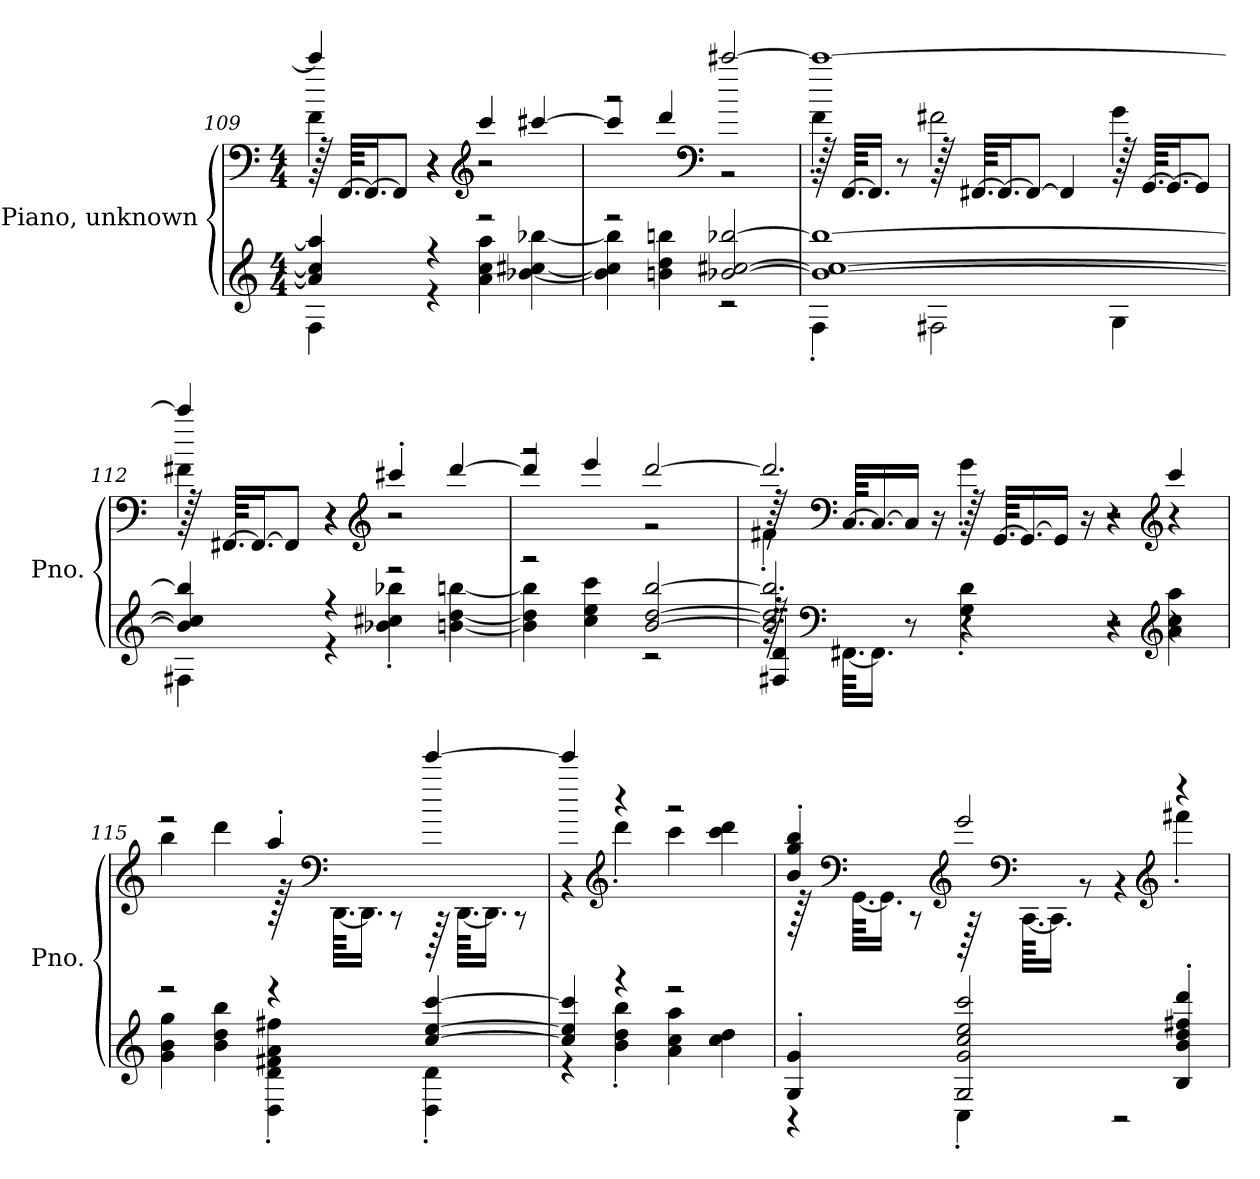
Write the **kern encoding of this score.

**kern	**kern
*part1	*part1
*staff2	*staff1
*I"Piano, unknown	*
*I'Pno.	*
*clefG2	*clefF4
*k[]	*k[]
*M4/4	*M4/4
=109	=109
*^	*^
*	*	*	*^
4a/] 4cc/] 4aa/]	4F\	4ccc/]	4f\	128r
.	.	.	.	[64.FF/KKLL
.	.	.	.	16.FF/J_
.	.	.	.	8FF/J]
4r	4r	4r	4r	4r
*	*	*clefG2	*	*
2r	4a\ 4cc\ 4aa\	2r	2r	4ccc/
.	[4b-X\ [4cc#X\ [4bb-X\	.	.	[4ccc#X/
*	*	*	*v	*v
=110	=110	=110	=110
2r	4b-\] 4cc#\] 4bb-\]	2r	4ccc#/]
.	4bn\ 4dd\ 4bbn\	.	4ddd/
*	*	*clefF4	*
[2b-X/ [2cc#X/ [2bb-X/	2r	[2ccc#X/	2r
!!LO:LB:g=z
=111	=111	=111	=111
*	*	*	*^
1b-_ 1cc#_ 1bb-_	4F'\	1ccc#_	4f'\	128r
.	.	.	.	[64.FF/KKLL
.	.	.	.	16.FF/JJ]
.	.	.	.	8r
.	2F#X\	.	2f#X\	128r
.	.	.	.	[64.FF#X/KKLL
.	.	.	.	16.FF#/J_
.	.	.	.	8FF#/J_
.	.	.	.	4FF#/]
.	4G\	.	4g\	128r
.	.	.	.	[64.GG/KKLL
.	.	.	.	16.GG/J_
.	.	.	.	8GG/J]
=112	=112	=112	=112	=112
4b-/] 4cc#/] 4bb-/]	4F#X\	4ccc#/]	4f#X\	128r
.	.	.	.	[64.FF#X/KKLL
.	.	.	.	16.FF#/J_
.	.	.	.	8FF#/J]
4r	4r	4r	4r	4r
*	*	*clefG2	*	*
2r	4b-X\' 4cc#X\' 4bb-X\'	2r	2r	4ccc#X'/
.	[4bn\ [4dd\ [4bbn\	.	.	[4ddd/
*	*	*	*v	*v
=113	=113	=113	=113
2r	4b\] 4dd\] 4bb\]	2r	4ddd/]
.	4cc\ 4ee\ 4ccc\	.	4eee/
[2b/ [2dd/ [2bb/	2r	[2ddd/	2r
!!LO:LB:g=z
=114	=114	=114	=114
*	*^	*	*^
2.b/] 2.dd/] 2.bb/]	128r	4F#X/' 4d/'	2.ddd/]	4f#X'\	128r
*clefF4	*	*	*clefF4	*	*
.	[64.FF#X\KKLL	.	.	.	[64.C/KKLL
.	16.FF#\JJ]	.	.	.	16.C/_
.	8r	.	.	.	16C/JJ]
.	.	.	.	.	16r
.	4G\' 4d\'	4r	.	4g'\	128r
.	.	.	.	.	[64.GG/KKLL
.	.	.	.	.	16.GG/_
.	.	.	.	.	16GG/JJ]
.	.	.	.	.	16r
.	4r	2r	.	2r	4r
*clefG2	*	*	*clefG2	*	*
4r	4a\ 4cc\ 4aa\	.	4r	.	4ccc/
*	*v	*v	*	*	*
*	*	*	*v	*v
=115	=115	=115	=115
2r	4g\ 4b\ 4gg\	2r	4bb\
.	4b\ 4dd\ 4bb\	.	4ddd\
4r	4D\' 4d\' 4f#X\' 4a\' 4ff#X\'	4aa'/	128r
*	*	*clefF4	*
.	.	.	[64.DD\KKLL
.	.	.	16.DD\JJ]
.	.	.	8r
[4cc/ [4ee/ [4ccc/	4D\' 4d\'	[4eee/	128r
.	.	.	[64.DD\KKLL
.	.	.	16.DD\JJ]
.	.	.	8r
!!LO:PB:g=z	!!
=116	=116	=116	=116
4cc/] 4ee/] 4ccc/]	4r	4eee/]	4r
*	*	*clefG2	*
4r	4b\' 4dd\' 4bb\'	4r	4ddd'\
2r	4a\ 4cc\ 4aa\	2r	4ccc\
.	4cc\ 4dd\	.	4ccc\ 4ddd\
=117	=117	=117	=117
4G/' 4g/'	4r	4b/' 4gg/' 4bb/'	128r
*	*	*clefF4	*
.	.	.	[64.GG\KKLL
.	.	.	16.GG\JJ]
.	.	.	8r
*	*	*clefG2	*
2G/ 2g/ 2cc/ 2ee/ 2ccc/	4C'\	2eee/	128r
*	*	*clefF4	*
.	.	.	[64.CC\KKLL
.	.	.	16.CC\JJ]
.	.	.	8r
.	2r	.	4r
*	*	*clefG2	*
4B/' 4b/' 4dd/' 4ff#X/' 4ddd/'	.	4r	4fff#X'\
*v	*v	*	*
*	*v	*v
=	=
*-	*-
